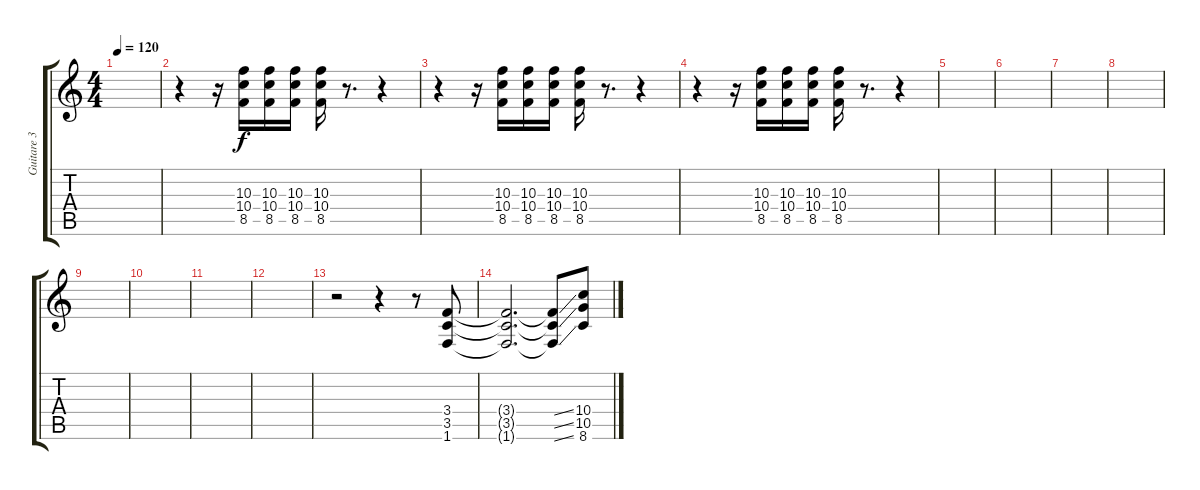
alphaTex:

\track ("Guitare 3" "Guitare 3") {instrument overdrivenguitar}
\staff {score tabs}
\tuning (E4 B3 G3 D3 A2 E2) {hide}
\ts (4 4)
\tempo 120
\clef g2
\ks c
|
r.4 r.16 (10.3 10.4 8.5).16 (10.3 10.4 8.5).16 (10.3 10.4 8.5).16 (10.3 10.4 8.5).16 r.8{d} r.4 |
r.4 r.16 (10.3 10.4 8.5).16 (10.3 10.4 8.5).16 (10.3 10.4 8.5).16 (10.3 10.4 8.5).16 r.8{d} r.4 |
r.4 r.16 (10.3 10.4 8.5).16 (10.3 10.4 8.5).16 (10.3 10.4 8.5).16 (10.3 10.4 8.5).16 r.8{d} r.4 |
|
|
|
|
|
|
|
|
r.2 r.4 r.8 (3.4 3.5 1.6).8 |
(3.4{t} 3.5{t} 1.6{t}).2{d} (3.4{ss t} 3.5{ss t} 1.6{ss t}).8 (10.4 10.5 8.6).8
